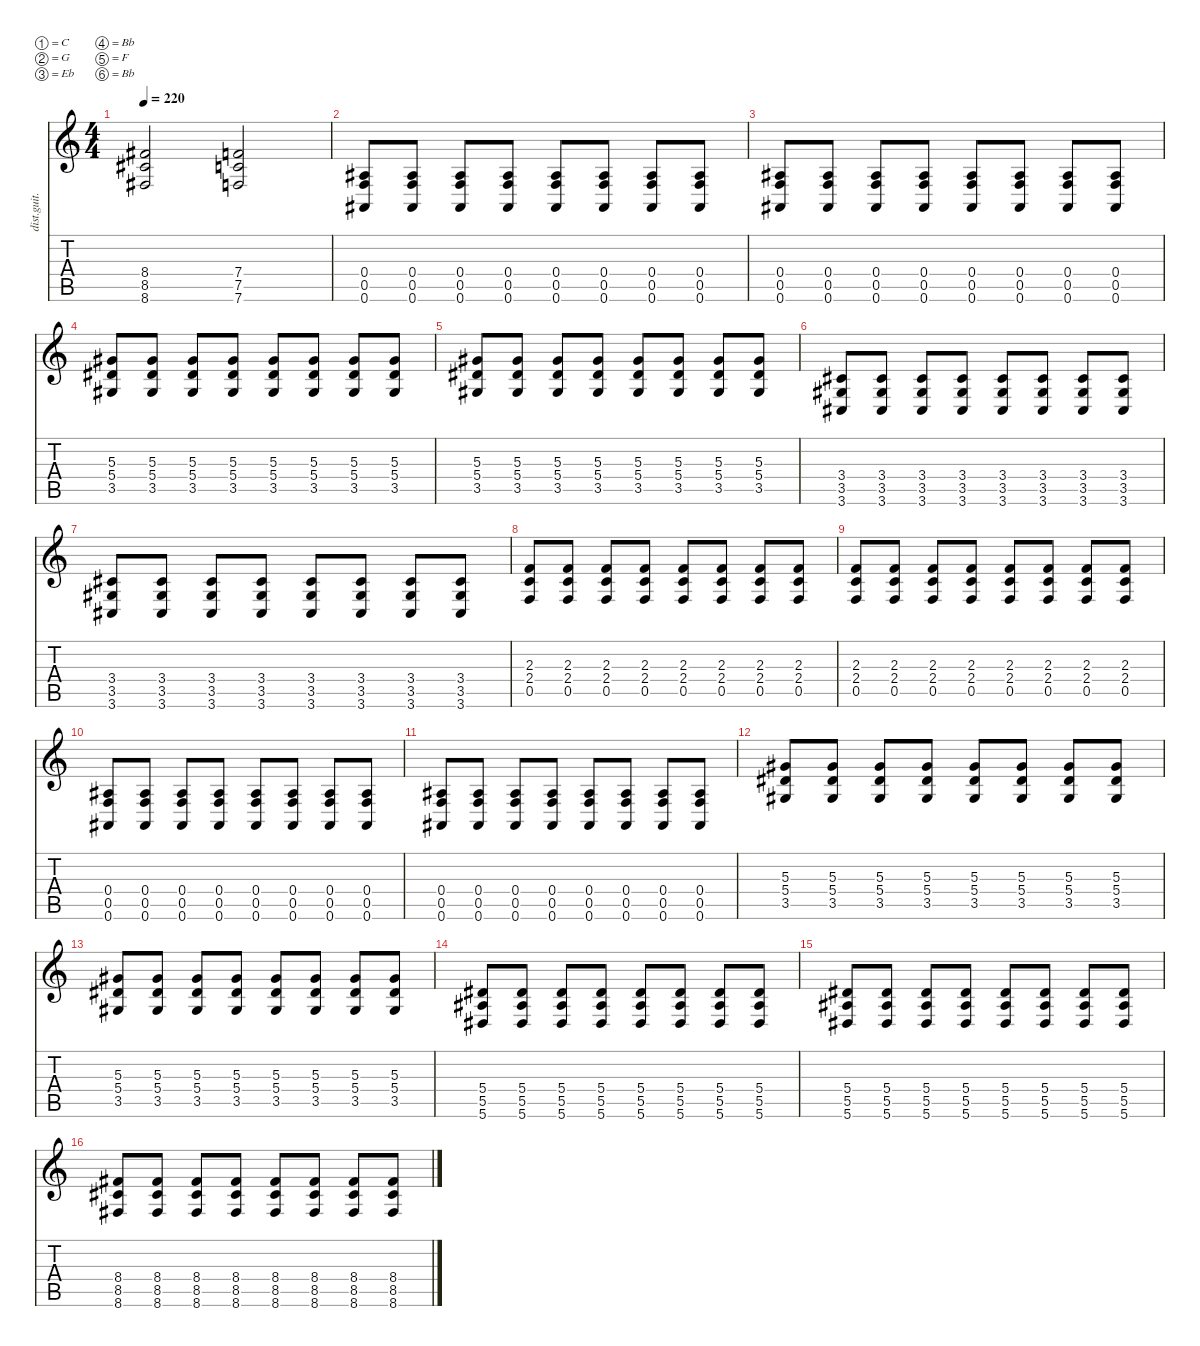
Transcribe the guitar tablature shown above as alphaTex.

\defaultSystemsLayout 4
\hideDynamics
\bracketExtendMode nobrackets
\track ("riff L" "dist.guit.") {instrument distortionguitar}
\staff {score tabs}
\tuning (C4 G3 Eb3 Bb2 F2 Bb1)
\ts (4 4)
\tempo 220
\clef g2
\ks c
(8.6{acc #} 8.4{acc #} 8.5{acc #}).2{dy mf beam Up} (7.6 7.5 7.4).2{beam Up} |
(0.6{acc #} 0.5 0.4{acc #}).8{beam Up} (0.6{acc #} 0.5 0.4{acc #}).8{beam Up} (0.6{acc #} 0.5 0.4{acc #}).8{beam Up} (0.6{acc #} 0.5 0.4{acc #}).8{beam Up} (0.6{acc #} 0.5 0.4{acc #}).8{beam Up} (0.6{acc #} 0.5 0.4{acc #}).8{beam Up} (0.6{acc #} 0.5 0.4{acc #}).8{beam Up} (0.6{acc #} 0.5 0.4{acc #}).8{beam Up} |
(0.6{acc #} 0.5 0.4{acc #}).8{beam Up} (0.6{acc #} 0.5 0.4{acc #}).8{beam Up} (0.6{acc #} 0.5 0.4{acc #}).8{beam Up} (0.6{acc #} 0.5 0.4{acc #}).8{beam Up} (0.6{acc #} 0.5 0.4{acc #}).8{beam Up} (0.6{acc #} 0.5 0.4{acc #}).8{beam Up} (0.6{acc #} 0.5 0.4{acc #}).8{beam Up} (0.6{acc #} 0.5 0.4{acc #}).8{beam Up} |
(5.4{acc #} 3.5{acc #} 5.3{acc #}).8{beam Up} (5.4{acc #} 3.5{acc #} 5.3{acc #}).8{beam Up} (5.4{acc #} 3.5{acc #} 5.3{acc #}).8{beam Up} (5.4{acc #} 3.5{acc #} 5.3{acc #}).8{beam Up} (5.4{acc #} 3.5{acc #} 5.3{acc #}).8{beam Up} (5.4{acc #} 3.5{acc #} 5.3{acc #}).8{beam Up} (5.4{acc #} 3.5{acc #} 5.3{acc #}).8{beam Up} (5.4{acc #} 3.5{acc #} 5.3{acc #}).8{beam Up} |
(5.4{acc #} 3.5{acc #} 5.3{acc #}).8{beam Up} (5.4{acc #} 3.5{acc #} 5.3{acc #}).8{beam Up} (5.4{acc #} 3.5{acc #} 5.3{acc #}).8{beam Up} (5.4{acc #} 3.5{acc #} 5.3{acc #}).8{beam Up} (5.4{acc #} 3.5{acc #} 5.3{acc #}).8{beam Up} (5.4{acc #} 3.5{acc #} 5.3{acc #}).8{beam Up} (5.4{acc #} 3.5{acc #} 5.3{acc #}).8{beam Up} (5.4{acc #} 3.5{acc #} 5.3{acc #}).8{beam Up} |
(3.6{acc #} 3.5{acc #} 3.4{acc #}).8{beam Up} (3.6{acc #} 3.5{acc #} 3.4{acc #}).8{beam Up} (3.6{acc #} 3.5{acc #} 3.4{acc #}).8{beam Up} (3.6{acc #} 3.5{acc #} 3.4{acc #}).8{beam Up} (3.6{acc #} 3.5{acc #} 3.4{acc #}).8{beam Up} (3.6{acc #} 3.5{acc #} 3.4{acc #}).8{beam Up} (3.6{acc #} 3.5{acc #} 3.4{acc #}).8{beam Up} (3.6{acc #} 3.5{acc #} 3.4{acc #}).8{beam Up} |
(3.6{acc #} 3.5{acc #} 3.4{acc #}).8{beam Up} (3.6{acc #} 3.5{acc #} 3.4{acc #}).8{beam Up} (3.6{acc #} 3.5{acc #} 3.4{acc #}).8{beam Up} (3.6{acc #} 3.5{acc #} 3.4{acc #}).8{beam Up} (3.6{acc #} 3.5{acc #} 3.4{acc #}).8{beam Up} (3.6{acc #} 3.5{acc #} 3.4{acc #}).8{beam Up} (3.6{acc #} 3.5{acc #} 3.4{acc #}).8{beam Up} (3.6{acc #} 3.5{acc #} 3.4{acc #}).8{beam Up} |
(0.5 2.4 2.3).8{beam Up} (0.5 2.4 2.3).8{beam Up} (0.5 2.4 2.3).8{beam Up} (0.5 2.4 2.3).8{beam Up} (0.5 2.4 2.3).8{beam Up} (0.5 2.4 2.3).8{beam Up} (0.5 2.4 2.3).8{beam Up} (0.5 2.4 2.3).8{beam Up} |
(0.5 2.4 2.3).8{beam Up} (0.5 2.4 2.3).8{beam Up} (0.5 2.4 2.3).8{beam Up} (0.5 2.4 2.3).8{beam Up} (0.5 2.4 2.3).8{beam Up} (0.5 2.4 2.3).8{beam Up} (0.5 2.4 2.3).8{beam Up} (0.5 2.4 2.3).8{beam Up} |
(0.6{acc #} 0.5 0.4{acc #}).8{beam Up} (0.6{acc #} 0.4{acc #} 0.5).8{beam Up} (0.6{acc #} 0.5 0.4{acc #}).8{beam Up} (0.6{acc #} 0.5 0.4{acc #}).8{beam Up} (0.6{acc #} 0.5 0.4{acc #}).8{beam Up} (0.6{acc #} 0.5 0.4{acc #}).8{beam Up} (0.6{acc #} 0.5 0.4{acc #}).8{beam Up} (0.6{acc #} 0.5 0.4{acc #}).8{beam Up} |
(0.6{acc #} 0.5 0.4{acc #}).8{beam Up} (0.6{acc #} 0.4{acc #} 0.5).8{beam Up} (0.6{acc #} 0.5 0.4{acc #}).8{beam Up} (0.6{acc #} 0.5 0.4{acc #}).8{beam Up} (0.6{acc #} 0.5 0.4{acc #}).8{beam Up} (0.6{acc #} 0.5 0.4{acc #}).8{beam Up} (0.6{acc #} 0.5 0.4{acc #}).8{beam Up} (0.6{acc #} 0.5 0.4{acc #}).8{beam Up} |
(3.5{acc #} 5.3{acc #} 5.4{acc #}).8{beam Up} (3.5{acc #} 5.3{acc #} 5.4{acc #}).8{beam Up} (3.5{acc #} 5.3{acc #} 5.4{acc #}).8{beam Up} (3.5{acc #} 5.3{acc #} 5.4{acc #}).8{beam Up} (3.5{acc #} 5.3{acc #} 5.4{acc #}).8{beam Up} (3.5{acc #} 5.3{acc #} 5.4{acc #}).8{beam Up} (3.5{acc #} 5.3{acc #} 5.4{acc #}).8{beam Up} (3.5{acc #} 5.3{acc #} 5.4{acc #}).8{beam Up} |
(3.5{acc #} 5.4{acc #} 5.3{acc #}).8{beam Up} (3.5{acc #} 5.4{acc #} 5.3{acc #}).8{beam Up} (3.5{acc #} 5.4{acc #} 5.3{acc #}).8{beam Up} (3.5{acc #} 5.4{acc #} 5.3{acc #}).8{beam Up} (3.5{acc #} 5.4{acc #} 5.3{acc #}).8{beam Up} (3.5{acc #} 5.4{acc #} 5.3{acc #}).8{beam Up} (3.5{acc #} 5.4{acc #} 5.3{acc #}).8{beam Up} (3.5{acc #} 5.4{acc #} 5.3{acc #}).8{beam Up} |
(5.6{acc #} 5.5{acc #} 5.4{acc #}).8{beam Up} (5.6{acc #} 5.5{acc #} 5.4{acc #}).8{beam Up} (5.6{acc #} 5.5{acc #} 5.4{acc #}).8{beam Up} (5.6{acc #} 5.5{acc #} 5.4{acc #}).8{beam Up} (5.6{acc #} 5.5{acc #} 5.4{acc #}).8{beam Up} (5.6{acc #} 5.5{acc #} 5.4{acc #}).8{beam Up} (5.6{acc #} 5.5{acc #} 5.4{acc #}).8{beam Up} (5.6{acc #} 5.5{acc #} 5.4{acc #}).8{beam Up} |
(5.6{acc #} 5.5{acc #} 5.4{acc #}).8{beam Up} (5.6{acc #} 5.5{acc #} 5.4{acc #}).8{beam Up} (5.6{acc #} 5.5{acc #} 5.4{acc #}).8{beam Up} (5.6{acc #} 5.5{acc #} 5.4{acc #}).8{beam Up} (5.6{acc #} 5.5{acc #} 5.4{acc #}).8{beam Up} (5.6{acc #} 5.5{acc #} 5.4{acc #}).8{beam Up} (5.6{acc #} 5.5{acc #} 5.4{acc #}).8{beam Up} (5.6{acc #} 5.5{acc #} 5.4{acc #}).8{beam Up} |
(8.6{acc #} 8.4{acc #} 8.5{acc #}).8{beam Up} (8.6{acc #} 8.5{acc #} 8.4{acc #}).8{beam Up} (8.6{acc #} 8.4{acc #} 8.5{acc #}).8{beam Up} (8.6{acc #} 8.5{acc #} 8.4{acc #}).8{beam Up} (8.6{acc #} 8.4{acc #} 8.5{acc #}).8{beam Up} (8.6{acc #} 8.5{acc #} 8.4{acc #}).8{beam Up} (8.6{acc #} 8.4{acc #} 8.5{acc #}).8{beam Up} (8.6{acc #} 8.5{acc #} 8.4{acc #}).8{beam Up}
